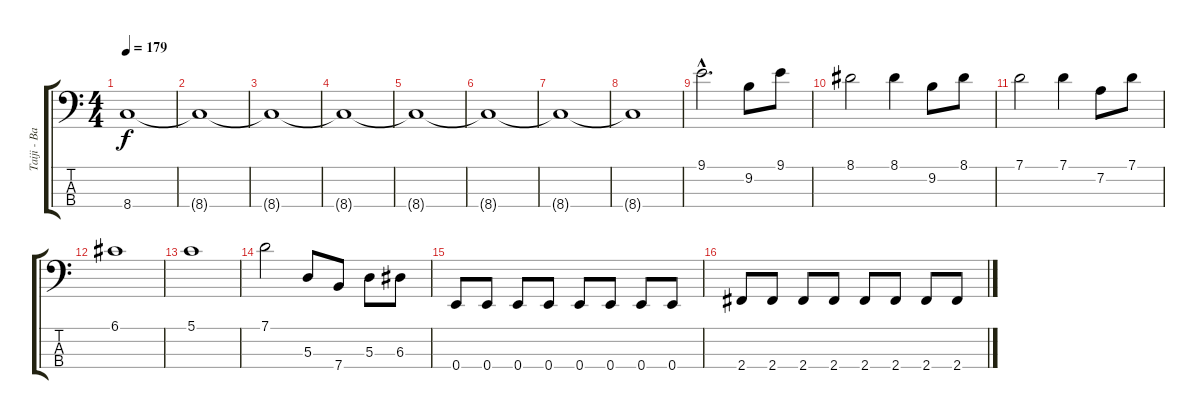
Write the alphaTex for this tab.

\track ("Taiji - Bass" "Taiji - Ba") {instrument electricbasspick}
\staff {score tabs}
\tuning (G2 D2 A1 E1) {hide}
\ts (4 4)
\tempo 179
\clef f4
\ks c
8.4{t}.1{dy f} |
8.4{t}.1 |
8.4{t}.1 |
8.4{t}.1 |
8.4{t}.1 |
8.4{t}.1 |
8.4{t}.1 |
8.4{t}.1 |
9.1{hac}.2{d} 9.2.8 9.1.8 |
8.1.2 8.1.4 9.2.8 8.1.8 |
7.1.2 7.1.4 7.2.8 7.1.8 |
6.1.1 |
5.1.1 |
7.1.2 5.3.8 7.4.8 5.3.8 6.3.8 |
0.4.8 0.4.8 0.4.8 0.4.8 0.4.8 0.4.8 0.4.8 0.4.8 |
2.4.8 2.4.8 2.4.8 2.4.8 2.4.8 2.4.8 2.4.8 2.4.8
